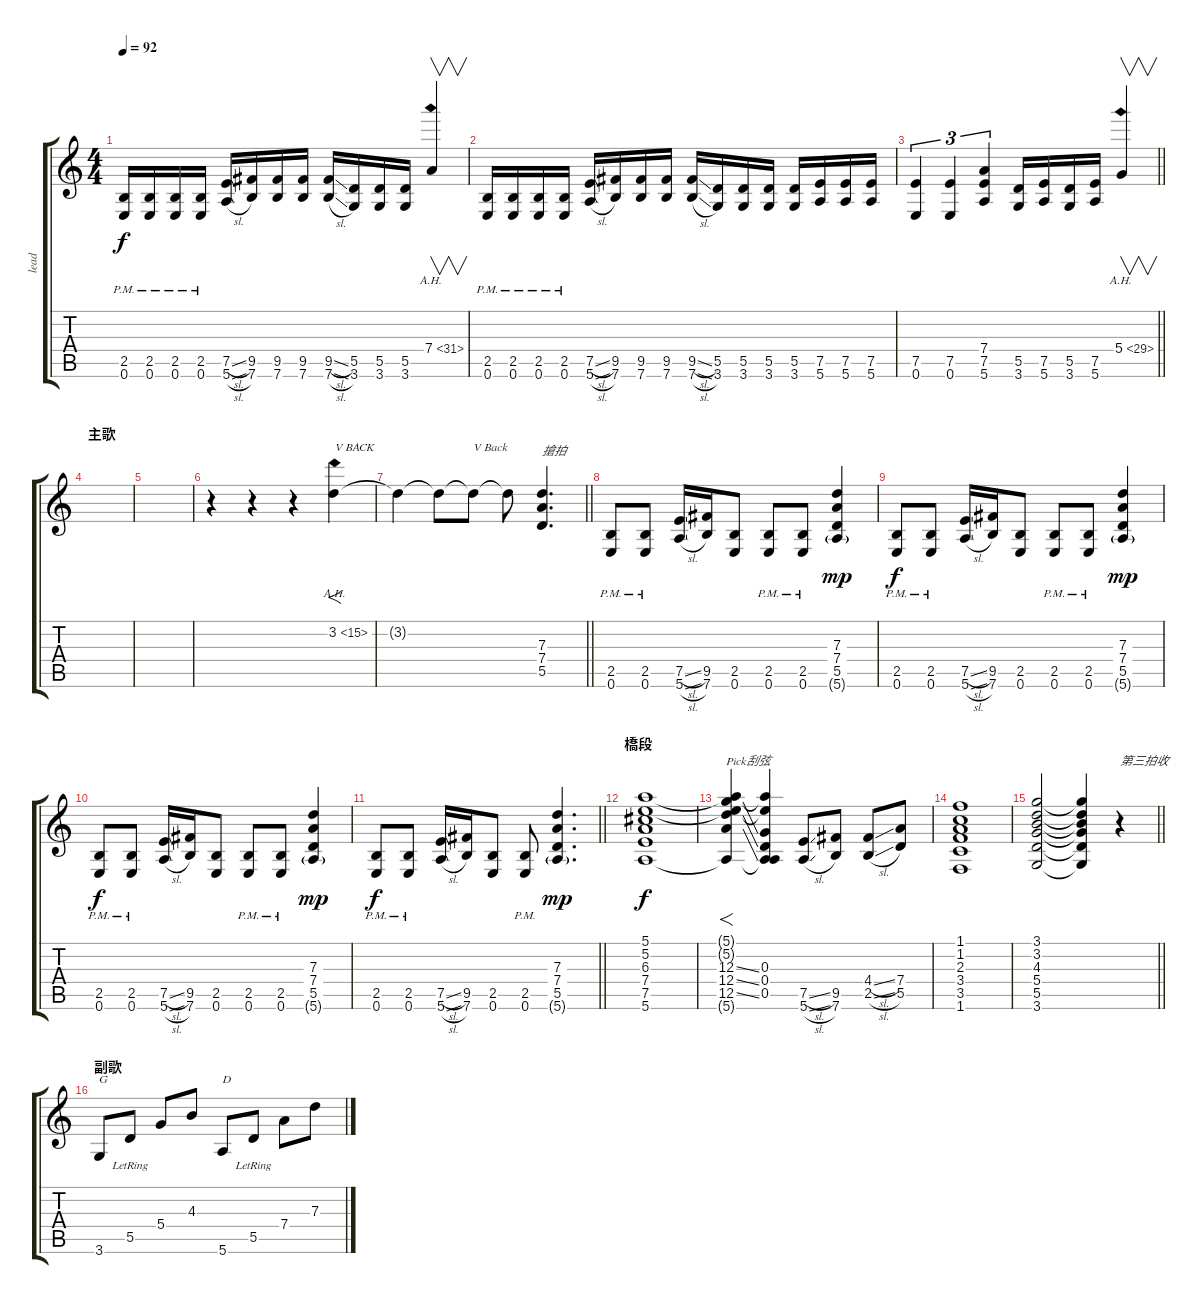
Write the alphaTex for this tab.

\track ("lead" "lead") {instrument distortionguitar}
\staff {score tabs}
\tuning (E4 B3 G3 D3 A2 E2) {hide}
\ts (4 4)
\tempo 92
\clef g2
\ks c
(2.5{pm} 0.6{pm}).16{dy f} (2.5{pm} 0.6{pm}).16 (2.5{pm} 0.6{pm}).16 (2.5{pm} 0.6{pm}).16 (7.5{sl} 5.6{sl}).16 (9.5 7.6).16 (9.5 7.6).16 (9.5 7.6).16 (9.5{sl} 7.6{sl}).16 (5.5 3.6).16 (5.5 3.6).16 (5.5 3.6).16 7.4{ah 24}.4{v} |
(2.5{pm} 0.6{pm}).16 (2.5{pm} 0.6{pm}).16 (2.5{pm} 0.6{pm}).16 (2.5{pm} 0.6{pm}).16 (7.5{sl} 5.6{sl}).16 (9.5 7.6).16 (9.5 7.6).16 (9.5 7.6).16 (9.5{sl} 7.6{sl}).16 (5.5 3.6).16 (5.5 3.6).16 (5.5 3.6).16 (5.5 3.6).16 (7.5 5.6).16 (7.5 5.6).16 (7.5 5.6).16 |
\barLineRight lightlight
(7.5 0.6).4{tu (3 2)} (7.5 0.6).4{tu (3 2)} (7.4 7.5 5.6).4{tu (3 2)} (5.5 3.6).16 (7.5 5.6).16 (5.5 3.6).16 (7.5 5.6).16 5.4{ah 24}.4{v} |
\section ("" "主歌")
|
|
r.4 r.4 r.4 3.2{ah 12}.4{f txt "V BACK"} |
\barLineRight lightlight
3.2{t}.4 3.2{t}.8 3.2{t}.8{txt "V Back"} 3.2{t}.8 (7.3 7.4 5.5).4{d txt "搶拍"} |
(2.5{pm} 0.6{pm}).8 (2.5{pm} 0.6{pm}).8 (7.5{sl} 5.6{sl}).16 (9.5 7.6).16 (2.5 0.6).8 (2.5{pm} 0.6{pm}).8 (2.5{pm} 0.6{pm}).8 (7.3 7.4 5.5 5.6{g}).4{dy mp} |
(2.5{pm} 0.6{pm}).8{dy f} (2.5{pm} 0.6{pm}).8 (7.5{sl} 5.6{sl}).16 (9.5 7.6).16 (2.5 0.6).8 (2.5{pm} 0.6{pm}).8 (2.5{pm} 0.6{pm}).8 (7.3 7.4 5.5 5.6{g}).4{dy mp} |
(2.5{pm} 0.6{pm}).8{dy f} (2.5{pm} 0.6{pm}).8 (7.5{sl} 5.6{sl}).16 (9.5 7.6).16 (2.5 0.6).8 (2.5{pm} 0.6{pm}).8 (2.5{pm} 0.6{pm}).8 (7.3 7.4 5.5 5.6{g}).4{dy mp} |
\barLineRight lightlight
(2.5{pm} 0.6{pm}).8{dy f} (2.5{pm} 0.6{pm}).8 (7.5{sl} 5.6{sl}).16 (9.5 7.6).16 (2.5 0.6).8 (2.5{pm} 0.6{pm}).8 (7.3 7.4 5.5 5.6{g}).4{d dy mp} |
\section ("" "橋段")
(5.1 5.2 6.3 7.4 7.5 5.6).1{dy f} |
(5.1{t} 5.2{t} 12.3{ss} 12.4{ss} 12.5{ss} 5.6{t}).4{f txt "Pick刮弦"} (5.1{t} 5.2{t} 0.3 0.4 0.5 5.6{t}).4 (7.5{sl} 5.6{sl}).8 (9.5 7.6).8 (4.4{sl} 2.5{sl}).8 (7.4 5.5).8 |
(1.1 1.2 2.3 3.4 3.5 1.6).1 |
\barLineRight lightlight
(3.1 3.2 4.3 5.4 5.5 3.6).2 (3.1{t} 3.2{t} 4.3{t} 5.4{t} 5.5{t} 3.6{t}).4 r.4{txt "第三拍收"} |
\section ("" "副歌")
3.6.8{txt "G"} 5.5{lr}.8 5.4.8 4.3.8 5.6.8{txt "D"} 5.5{lr}.8 7.4.8 7.3.8
